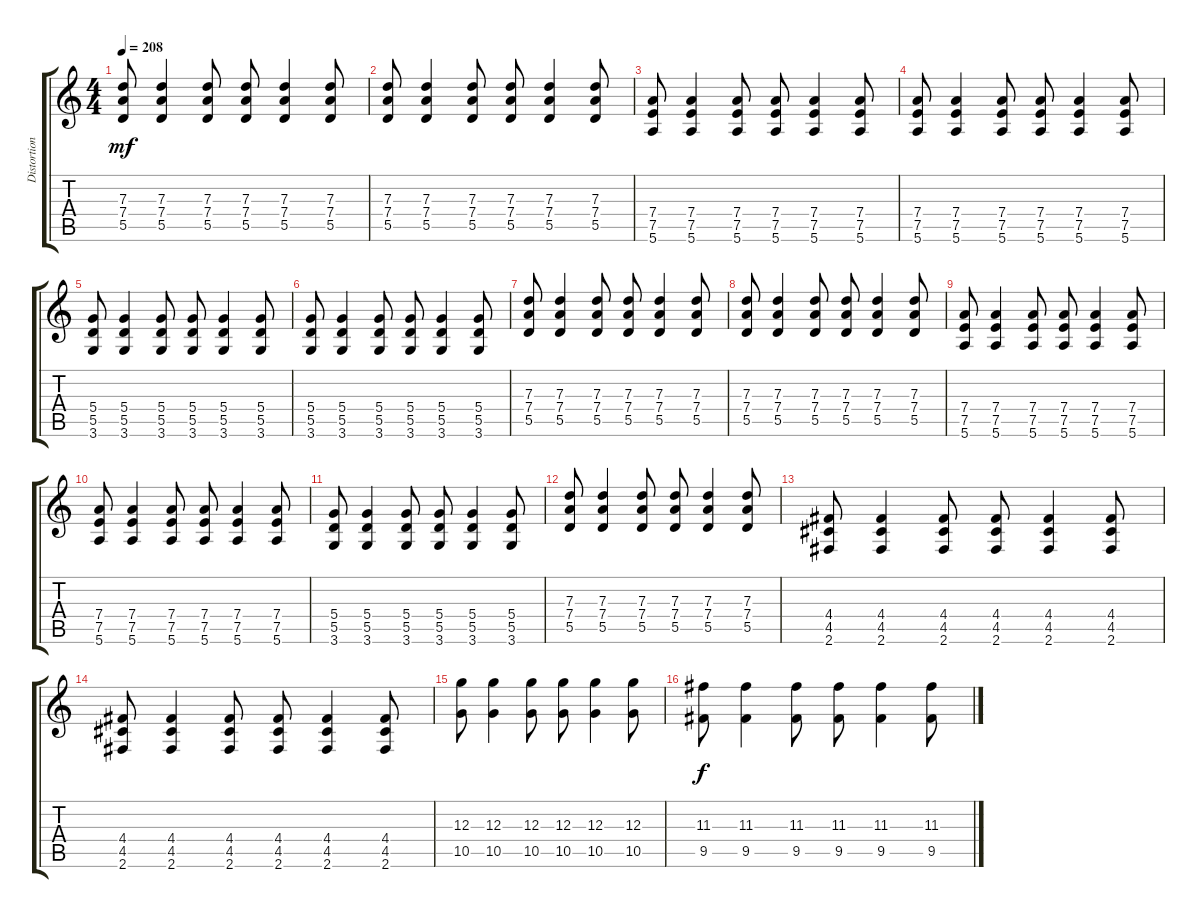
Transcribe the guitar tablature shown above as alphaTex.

\track ("Distortion guitar 1" "Distortion") {instrument distortionguitar}
\staff {score tabs}
\tuning (E4 B3 G3 D3 A2 E2) {hide}
\ts (4 4)
\tempo 208
\clef g2
\ks c
(7.3 7.4 5.5).8{dy mf} (7.3 7.4 5.5).4 (7.3 7.4 5.5).8 (7.3 7.4 5.5).8 (7.3 7.4 5.5).4 (7.3 7.4 5.5).8 |
(7.3 7.4 5.5).8 (7.3 7.4 5.5).4 (7.3 7.4 5.5).8 (7.3 7.4 5.5).8 (7.3 7.4 5.5).4 (7.3 7.4 5.5).8 |
(7.4 7.5 5.6).8 (7.4 7.5 5.6).4 (7.4 7.5 5.6).8 (7.4 7.5 5.6).8 (7.4 7.5 5.6).4 (7.4 7.5 5.6).8 |
(7.4 7.5 5.6).8 (7.4 7.5 5.6).4 (7.4 7.5 5.6).8 (7.4 7.5 5.6).8 (7.4 7.5 5.6).4 (7.4 7.5 5.6).8 |
(5.4 5.5 3.6).8 (5.4 5.5 3.6).4 (5.4 5.5 3.6).8 (5.4 5.5 3.6).8 (5.4 5.5 3.6).4 (5.4 5.5 3.6).8 |
(5.4 5.5 3.6).8 (5.4 5.5 3.6).4 (5.4 5.5 3.6).8 (5.4 5.5 3.6).8 (5.4 5.5 3.6).4 (5.4 5.5 3.6).8 |
(7.3 7.4 5.5).8 (7.3 7.4 5.5).4 (7.3 7.4 5.5).8 (7.3 7.4 5.5).8 (7.3 7.4 5.5).4 (7.3 7.4 5.5).8 |
(7.3 7.4 5.5).8 (7.3 7.4 5.5).4 (7.3 7.4 5.5).8 (7.3 7.4 5.5).8 (7.3 7.4 5.5).4 (7.3 7.4 5.5).8 |
(7.4 7.5 5.6).8 (7.4 7.5 5.6).4 (7.4 7.5 5.6).8 (7.4 7.5 5.6).8 (7.4 7.5 5.6).4 (7.4 7.5 5.6).8 |
(7.4 7.5 5.6).8 (7.4 7.5 5.6).4 (7.4 7.5 5.6).8 (7.4 7.5 5.6).8 (7.4 7.5 5.6).4 (7.4 7.5 5.6).8 |
(5.4 5.5 3.6).8 (5.4 5.5 3.6).4 (5.4 5.5 3.6).8 (5.4 5.5 3.6).8 (5.4 5.5 3.6).4 (5.4 5.5 3.6).8 |
(7.3 7.4 5.5).8 (7.3 7.4 5.5).4 (7.3 7.4 5.5).8 (7.3 7.4 5.5).8 (7.3 7.4 5.5).4 (7.3 7.4 5.5).8 |
(4.4 4.5 2.6).8 (4.4 4.5 2.6).4 (4.4 4.5 2.6).8 (4.4 4.5 2.6).8 (4.4 4.5 2.6).4 (4.4 4.5 2.6).8 |
(4.4 4.5 2.6).8 (4.4 4.5 2.6).4 (4.4 4.5 2.6).8 (4.4 4.5 2.6).8 (4.4 4.5 2.6).4 (4.4 4.5 2.6).8 |
(12.3 10.5).8 (12.3 10.5).4 (12.3 10.5).8 (12.3 10.5).8 (12.3 10.5).4 (12.3 10.5).8 |
(11.3 9.5).8{dy f} (11.3 9.5).4 (11.3 9.5).8 (11.3 9.5).8 (11.3 9.5).4 (11.3 9.5).8
